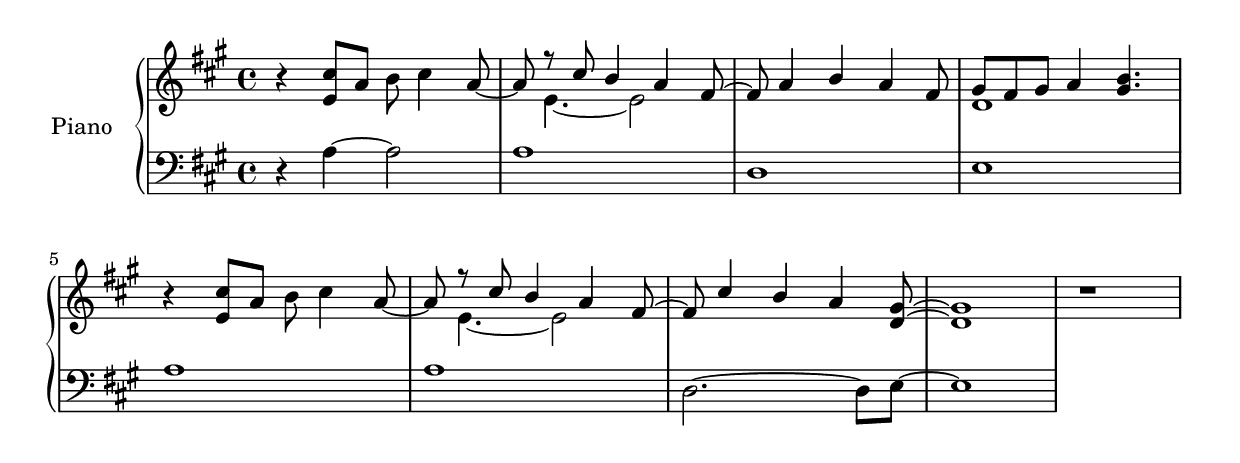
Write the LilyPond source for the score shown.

\version "2.20.0"

\include "articulate.ly"

% Karma Band - Yadi

% Intro Rhythm
rhythmSingleRootNote = \relative c' {
    r4 a4 ~ a2 | a1 | d,1 | e1 |
    a1 | a1 | d,2. ~d8 e8~ | e1 |
    % b4\sustainOn b'8 fis4 b8 dis4 \sustainOff | 
}

% Intro
IntroRhythm = \relative c {
    \rhythmSingleRootNote
}

% Intro Melody
IntroMelody = \relative c {
    \relative c' {
        % Liitle darling
        r4 <e cis'>8 a8 b8 cis4 a8~ | 
        % it's been a long cold lonely
        a8 
        <<
        \new Voice { \voiceOne r8 cis8 b4 a4 fis8~ | fis8 a4 b4 a4 fis8 }
            { \voiceTwo \relative c' {e4.~e2} \oneVoice }
        >>
        |
        % winter
        <<
        \new Voice { \voiceOne gis8 fis8 gis8 a4 <gis b>4. }
            { \voiceTwo \relative c' {d1} \oneVoice }
        >> |
        % Liitle darling
        r4 <e cis'>8 a8 b8 cis4 a8~ | 
        % it feels like years since it's been here
        a8 
        <<
        \new Voice { \voiceOne r8 cis8 b4 a4 fis8~ | fis8 cis'4 b4 a4 <d,~ gis~>8 | <d gis>1  }
            { \voiceTwo \relative c' {e4.~e2} \oneVoice }
        >>
        |
    }
}

%Verse
VerseRhythm = \relative c {
    % \IntroRhythm
}

Bass = \relative c {
    % intro
    \IntroRhythm
    \VerseRhythm
}


VerseMelody = \relative c' {
    r1
}

% melody
Melody = \relative c' {
    \IntroMelody
    \repeat unfold 1 \VerseMelody
}

upper = \relative c'' {
    \clef treble
    %\key b \minor % harmonic minor
    \time 4/4
    \key a \major
    \Melody
}

lower = \relative c {
    \clef bass
    \dynamicDown
    \dynamicDown
    %\key b \minor  % harmonic minor
    \time 4/4
    \set Staff.pedalSustainStyle = #'mixed
    \key a \major
    \Bass
}

\score {
    \new PianoStaff <<
        \set PianoStaff.instrumentName = #"Piano  "
        \new Staff = "upper" \upper
        \new Staff = "lower" \lower
    >>
    \layout { }
    \midi { 
        \tempo 4 = 120
    }
}